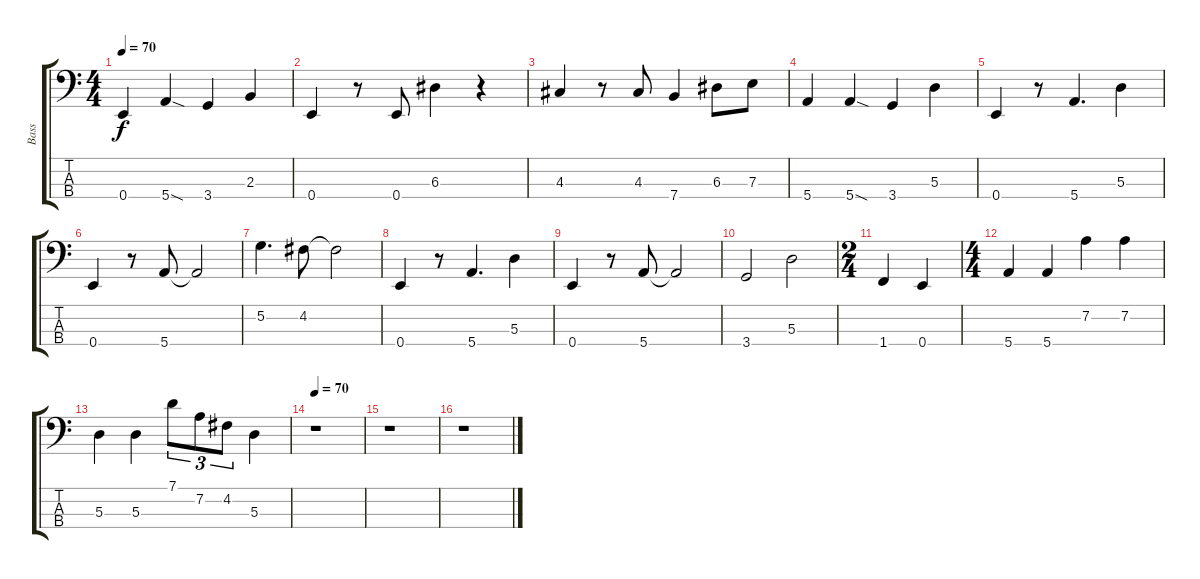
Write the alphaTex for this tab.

\track ("Bass" "Bass") {instrument slapbass1}
\staff {score tabs}
\tuning (G2 D2 A1 E1) {hide}
\ts (4 4)
\tempo 70
\clef f4
\ks c
0.4.4{dy f} 5.4{sod}.4 3.4.4 2.3.4 |
0.4.4 r.8 0.4.8 6.3.4 r.4 |
4.3.4 r.8 4.3.8 7.4.4 6.3.8 7.3.8 |
5.4.4 5.4{sod}.4 3.4.4 5.3.4 |
0.4.4 r.8 5.4.4{d} 5.3.4 |
0.4.4 r.8 5.4.8 5.4{t}.2 |
5.2.4{d} 4.2.8 4.2{t}.2 |
0.4.4 r.8 5.4.4{d} 5.3.4 |
0.4.4 r.8 5.4.8 5.4{t}.2 |
3.4.2 5.3.2 |
\ts (2 4)
1.4.4 0.4.4 |
\ts (4 4)
5.4.4 5.4.4 7.2.4 7.2.4 |
5.3.4 5.3.4 7.1.8{tu (3 2)} 7.2.8{tu (3 2)} 4.2.8{tu (3 2)} 5.3.4 |
\tempo 70
r.1 |
r.1 |
r.1
